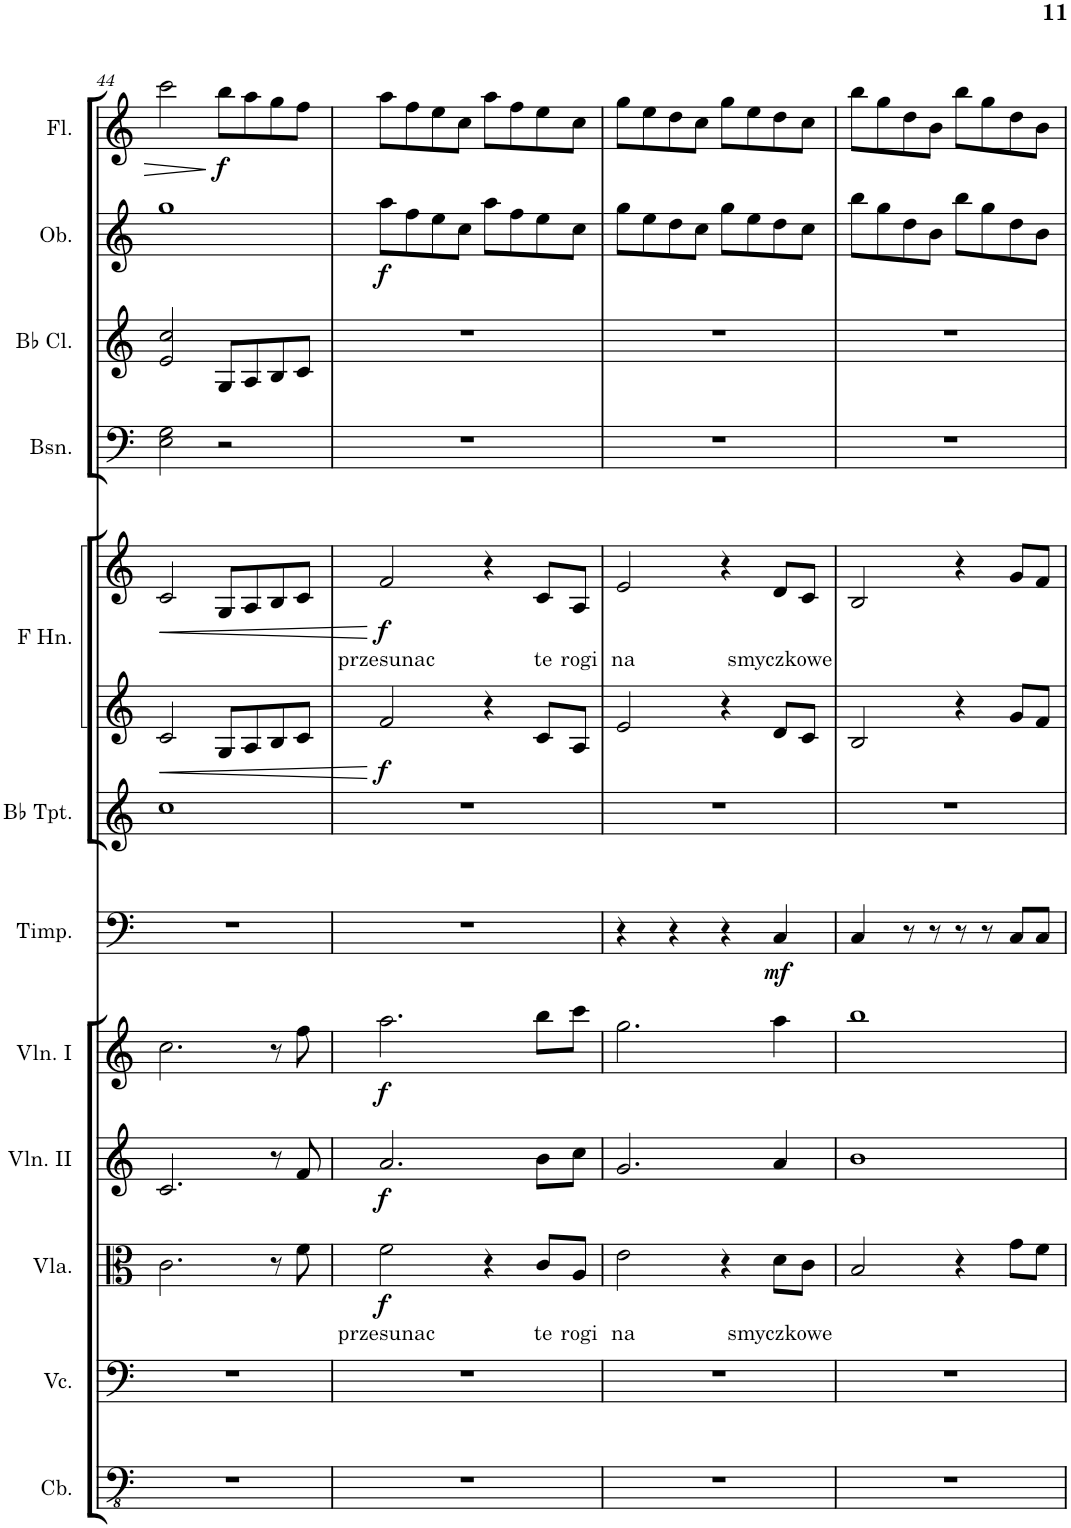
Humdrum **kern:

**kern	**kern	**kern	**text	**dynam	**kern	**dynam	**kern	**dynam	**kern	**dynam	**kern	**kern	**kern	**text	**dynam	**kern	**kern	**kern	**dynam	**kern	**dynam
*part12	*part11	*part10	*part10	*part10	*part9	*part9	*part8	*part8	*part7	*part7	*part6	*part5	*part5	*part5	*part5	*part4	*part3	*part2	*part2	*part1	*part1
*staff13	*staff12	*staff11	*staff11	*staff11	*staff10	*staff10	*staff9	*staff9	*staff8	*staff8	*staff7	*staff6	*staff5	*staff5	*staff5/6	*staff4	*staff3	*staff2	*staff2	*staff1	*staff1
*I"Contrabasses	*I"Violoncellos	*I"Violas	*	*	*I"Violins II	*	*I"Violins I	*	*I"Timpani	*	*I"Trumpets in Bb	*I"Horns in F	*	*	*	*I"Bassoons	*I"Clarinets in Bb	*I"Oboes	*	*I"Flutes	*
*I'Cb.	*I'Vc.	*I'Vla.	*	*	*I'Vln. II	*	*I'Vln. I	*	*I'Timp.	*	*	*	*	*	*	*I'Bsn.	*	*I'Ob.	*	*I'Fl.	*
!!LO:PB:g=z
*clefFv4	*clefF4	*clefC3	*	*	*clefG2	*	*clefG2	*	*clefF4	*	*clefG2	*clefG2	*clefG2	*	*	*clefF4	*clefG2	*clefG2	*	*clefG2	*
*	*	*	*	*	*	*	*	*	*	*	*Trd1c2	*Trd4c7	*Trd4c7	*	*	*	*Trd1c2	*	*	*	*
*k[]	*k[]	*k[]	*	*	*k[]	*	*k[]	*	*k[]	*	*k[]	*k[]	*k[]	*	*	*k[]	*k[]	*k[]	*	*k[]	*
*M4/4	*M4/4	*M4/4	*	*	*M4/4	*	*M4/4	*	*M4/4	*	*M4/4	*M4/4	*M4/4	*	*	*M4/4	*M4/4	*M4/4	*	*M4/4	*
*met(c)	*met(c)	*met(c)	*	*	*met(c)	*	*met(c)	*	*met(c)	*	*met(c)	*met(c)	*met(c)	*	*	*met(c)	*met(c)	*met(c)	*	*met(c)	*
=44	=44	=44	=44	=44	=44	=44	=44	=44	=44	=44	=44	=44	=44	=44	=44	=44	=44	=44	=44	=44	=44
!	!	!	!	!	!	!	!	!	!	!	!	!	!	!	!LO:HP:b	!	!	!	!	!	!
1r	1r	2.c\	.	.	2.c/	.	2.cc\	.	1r	.	1cc	2c/	2c/	.	<	2E\ 2G\	2e/ 2cc/	1gg	.	2ccc\	.
!	!	!	!	!	!	!	!	!	!	!	!	!	!	!	!	!	!	!	!	!	!LO:DY:b
.	.	.	.	.	.	.	.	.	.	.	.	8G/L	8G/L	.	.	2r	8G/L	.	.	8bb\L	f
.	.	.	.	.	.	.	.	.	.	.	.	8A/	8A/	.	.	.	8A/	.	.	8aa\	.
.	.	8r	.	.	8r	.	8r	.	.	.	.	8B/	8B/	.	.	.	8B/	.	.	8gg\	.
.	.	8f\	.	.	8f/	.	8ff\	.	.	.	.	8c/J	8c/J	.	.	.	8c/J	.	.	8ff\J	.
.	.	.	.	.	.	.	.	.	.	.	.	.	.	.	[	.	.	.	.	.	.
=45	=45	=45	=45	=45	=45	=45	=45	=45	=45	=45	=45	=45	=45	=45	=45	=45	=45	=45	=45	=45	=45
!	!	!	!LO:LY:b	!LO:DY:b	!	!LO:DY:b	!	!LO:DY:b	!	!	!	!	!	!LO:LY:b	!LO:DY:b=2	!	!	!	!	!	!
!	!	!	!	!	!	!	!	!	!	!	!	!	!	!	!LO:DY:n=1:b	!	!	!	!LO:DY:b	!	!
1r	1r	2f\	przesunac	f	2.a/	f	2.aa\	f	1r	.	1r	2f/	2f/	przesunac	f f	1r	1r	8aa\L	f	8aa\L	.
.	.	.	.	.	.	.	.	.	.	.	.	.	.	.	.	.	.	8ff\	.	8ff\	.
.	.	.	.	.	.	.	.	.	.	.	.	.	.	.	.	.	.	8ee\	.	8ee\	.
.	.	.	.	.	.	.	.	.	.	.	.	.	.	.	.	.	.	8cc\J	.	8cc\J	.
.	.	4r	.	.	.	.	.	.	.	.	.	4r	4r	.	.	.	.	8aa\L	.	8aa\L	.
.	.	.	.	.	.	.	.	.	.	.	.	.	.	.	.	.	.	8ff\	.	8ff\	.
!	!	!	!LO:LY:b	!	!	!	!	!	!	!	!	!	!	!LO:LY:b	!	!	!	!	!	!	!
.	.	8c/L	te	.	8b\L	.	8bb\L	.	.	.	.	8c/L	8c/L	te	.	.	.	8ee\	.	8ee\	.
!	!	!	!LO:LY:b	!	!	!	!	!	!	!	!	!	!	!LO:LY:b	!	!	!	!	!	!	!
.	.	8A/J	rogi	.	8cc\J	.	8ccc\J	.	.	.	.	8A/J	8A/J	rogi	.	.	.	8cc\J	.	8cc\J	.
=46	=46	=46	=46	=46	=46	=46	=46	=46	=46	=46	=46	=46	=46	=46	=46	=46	=46	=46	=46	=46	=46
!	!	!	!LO:LY:b	!	!	!	!	!	!	!	!	!	!	!LO:LY:b	!	!	!	!	!	!	!
1r	1r	2e\	na	.	2.g/	.	2.gg\	.	4r	.	1r	2e/	2e/	na	.	1r	1r	8gg\L	.	8gg\L	.
.	.	.	.	.	.	.	.	.	.	.	.	.	.	.	.	.	.	8ee\	.	8ee\	.
.	.	.	.	.	.	.	.	.	4r	.	.	.	.	.	.	.	.	8dd\	.	8dd\	.
.	.	.	.	.	.	.	.	.	.	.	.	.	.	.	.	.	.	8cc\J	.	8cc\J	.
.	.	4r	.	.	.	.	.	.	4r	.	.	4r	4r	.	.	.	.	8gg\L	.	8gg\L	.
.	.	.	.	.	.	.	.	.	.	.	.	.	.	.	.	.	.	8ee\	.	8ee\	.
!	!	!	!LO:LY:b	!	!	!	!	!	!	!LO:DY:b	!	!	!	!LO:LY:b	!	!	!	!	!	!	!
.	.	8d\L	smyczkowe	.	4a/	.	4aa\	.	4C/	mf	.	8d/L	8d/L	smyczkowe	.	.	.	8dd\	.	8dd\	.
.	.	8c\J	.	.	.	.	.	.	.	.	.	8c/J	8c/J	.	.	.	.	8cc\J	.	8cc\J	.
=47	=47	=47	=47	=47	=47	=47	=47	=47	=47	=47	=47	=47	=47	=47	=47	=47	=47	=47	=47	=47	=47
1r	1r	2B/	.	.	1b	.	1bb	.	4C/	.	1r	2B/	2B/	.	.	1r	1r	8bb\L	.	8bb\L	.
.	.	.	.	.	.	.	.	.	.	.	.	.	.	.	.	.	.	8gg\	.	8gg\	.
.	.	.	.	.	.	.	.	.	8r	.	.	.	.	.	.	.	.	8dd\	.	8dd\	.
.	.	.	.	.	.	.	.	.	8r	.	.	.	.	.	.	.	.	8b\J	.	8b\J	.
.	.	4r	.	.	.	.	.	.	8r	.	.	4r	4r	.	.	.	.	8bb\L	.	8bb\L	.
.	.	.	.	.	.	.	.	.	8r	.	.	.	.	.	.	.	.	8gg\	.	8gg\	.
.	.	8g\L	.	.	.	.	.	.	8C/L	.	.	8g/L	8g/L	.	.	.	.	8dd\	.	8dd\	.
.	.	8f\J	.	.	.	.	.	.	8C/J	.	.	8f/J	8f/J	.	.	.	.	8b\J	.	8b\J	.
=	=	=	=	=	=	=	=	=	=	=	=	=	=	=	=	=	=	=	=	=	=
*-	*-	*-	*-	*-	*-	*-	*-	*-	*-	*-	*-	*-	*-	*-	*-	*-	*-	*-	*-	*-	*-
